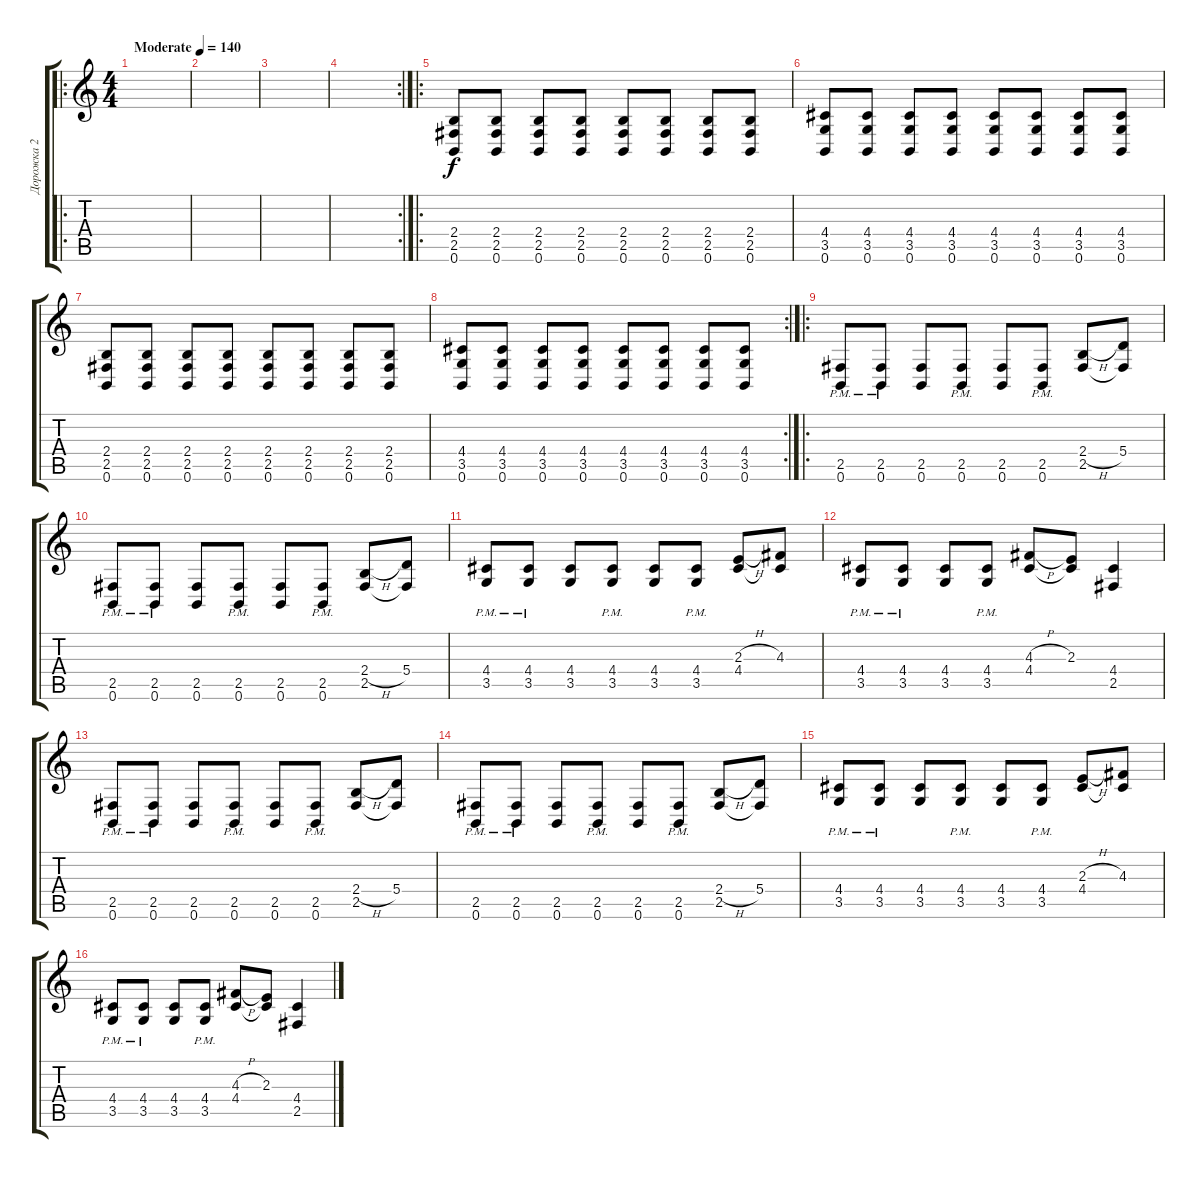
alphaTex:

\track ("Дорожка 2" "Дорожка 2") {instrument distortionguitar}
\staff {score tabs}
\tuning (B3 Gb3 D3 A2 E2 B1) {hide}
\ro
\ts (4 4)
\tempo (140 "Moderate")
\clef g2
\ks c
|
|
|
\rc 2
|
\ro
(2.4 2.5 0.6).8 (2.4 2.5 0.6).8 (2.4 2.5 0.6).8 (2.4 2.5 0.6).8 (2.4 2.5 0.6).8 (2.4 2.5 0.6).8 (2.4 2.5 0.6).8 (2.4 2.5 0.6).8 |
(4.4 3.5 0.6).8 (4.4 3.5 0.6).8 (4.4 3.5 0.6).8 (4.4 3.5 0.6).8 (4.4 3.5 0.6).8 (4.4 3.5 0.6).8 (4.4 3.5 0.6).8 (4.4 3.5 0.6).8 |
(2.4 2.5 0.6).8 (2.4 2.5 0.6).8 (2.4 2.5 0.6).8 (2.4 2.5 0.6).8 (2.4 2.5 0.6).8 (2.4 2.5 0.6).8 (2.4 2.5 0.6).8 (2.4 2.5 0.6).8 |
\rc 2
(4.4 3.5 0.6).8 (4.4 3.5 0.6).8 (4.4 3.5 0.6).8 (4.4 3.5 0.6).8 (4.4 3.5 0.6).8 (4.4 3.5 0.6).8 (4.4 3.5 0.6).8 (4.4 3.5 0.6).8 |
\ro
(2.5{pm} 0.6{pm}).8 (2.5{pm} 0.6{pm}).8 (2.5 0.6).8 (2.5{pm} 0.6{pm}).8 (2.5 0.6).8 (2.5{pm} 0.6{pm}).8 (2.4{h} 2.5).8 (5.4 2.5{t}).8 |
(2.5{pm} 0.6{pm}).8 (2.5{pm} 0.6{pm}).8 (2.5 0.6).8 (2.5{pm} 0.6{pm}).8 (2.5 0.6).8 (2.5{pm} 0.6{pm}).8 (2.4{h} 2.5).8 (5.4 2.5{t}).8 |
(4.4{pm} 3.5{pm}).8 (4.4{pm} 3.5{pm}).8 (4.4 3.5).8 (4.4{pm} 3.5{pm}).8 (4.4 3.5).8 (4.4{pm} 3.5{pm}).8 (2.3{h} 4.4).8 (4.3 4.4{t}).8 |
(4.4{pm} 3.5{pm}).8 (4.4{pm} 3.5{pm}).8 (4.4 3.5).8 (4.4{pm} 3.5{pm}).8 (4.3{h} 4.4).8 (2.3 4.4{t}).8 (4.4 2.5).4 |
(2.5{pm} 0.6{pm}).8 (2.5{pm} 0.6{pm}).8 (2.5 0.6).8 (2.5{pm} 0.6{pm}).8 (2.5 0.6).8 (2.5{pm} 0.6{pm}).8 (2.4{h} 2.5).8 (5.4 2.5{t}).8 |
(2.5{pm} 0.6{pm}).8 (2.5{pm} 0.6{pm}).8 (2.5 0.6).8 (2.5{pm} 0.6{pm}).8 (2.5 0.6).8 (2.5{pm} 0.6{pm}).8 (2.4{h} 2.5).8 (5.4 2.5{t}).8 |
(4.4{pm} 3.5{pm}).8 (4.4{pm} 3.5{pm}).8 (4.4 3.5).8 (4.4{pm} 3.5{pm}).8 (4.4 3.5).8 (4.4{pm} 3.5{pm}).8 (2.3{h} 4.4).8 (4.3 4.4{t}).8 |
(4.4{pm} 3.5{pm}).8 (4.4{pm} 3.5{pm}).8 (4.4 3.5).8 (4.4{pm} 3.5{pm}).8 (4.3{h} 4.4).8 (2.3 4.4{t}).8 (4.4 2.5).4
